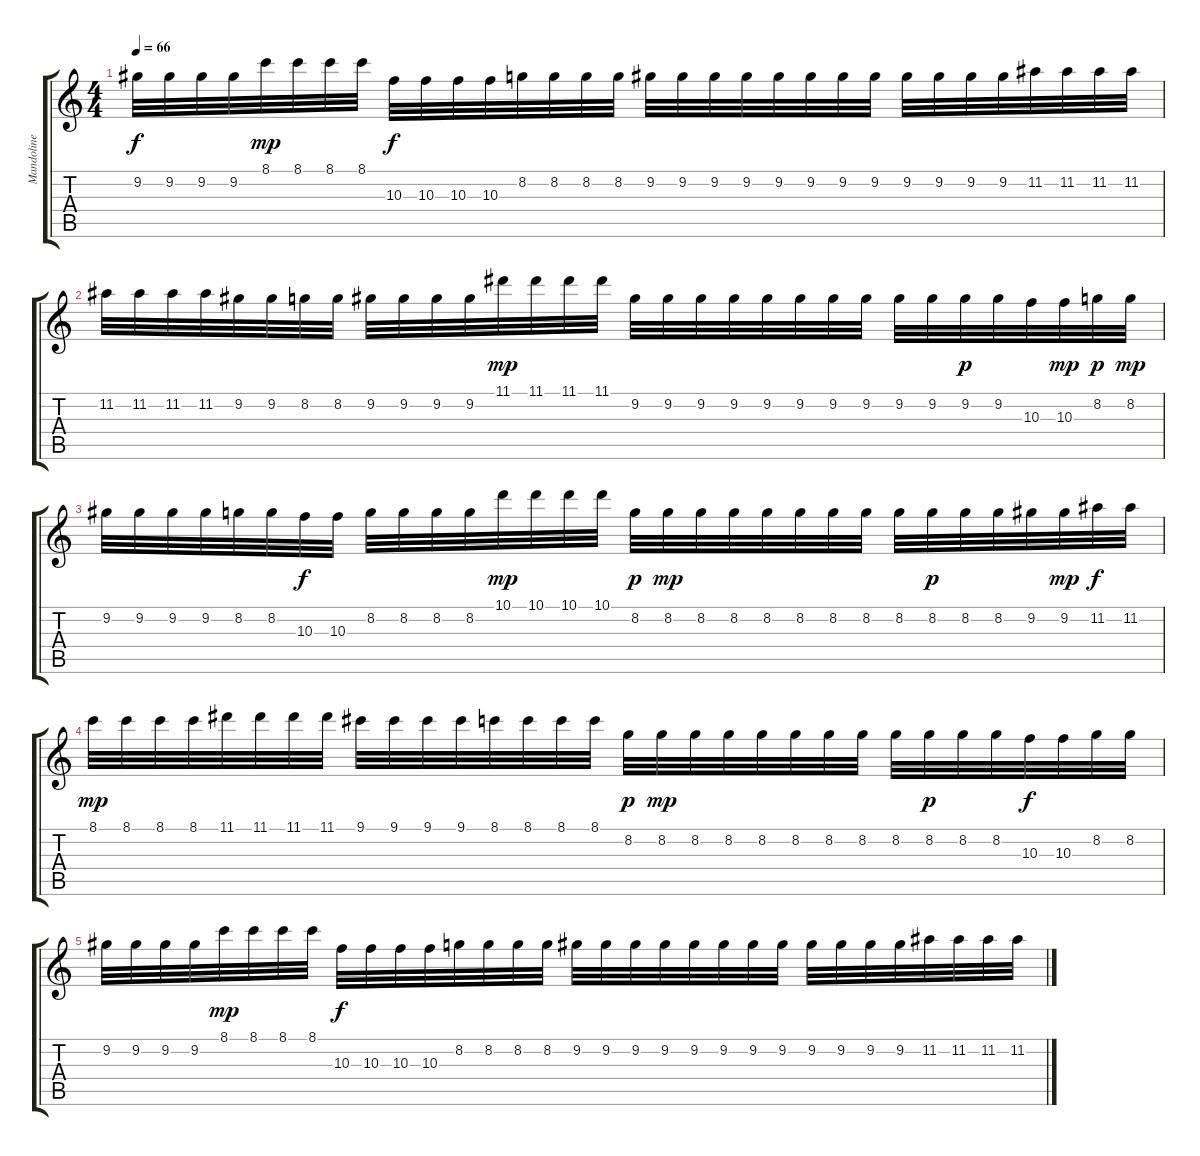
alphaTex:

\track ("Mandoline" "Mandoline") {instrument acousticguitarsteel}
\staff {score tabs}
\tuning (E4 B3 G3 D3 A2 E2) {hide}
\ts (4 4)
\tempo 66
\clef g2
\ks c
9.2.32{dy f} 9.2.32 9.2.32 9.2.32 8.1.32{dy mp} 8.1.32 8.1.32 8.1.32 10.3.32{dy f} 10.3.32 10.3.32 10.3.32 8.2.32 8.2.32 8.2.32 8.2.32 9.2.32 9.2.32 9.2.32 9.2.32 9.2.32 9.2.32 9.2.32 9.2.32 9.2.32 9.2.32 9.2.32 9.2.32 11.2.32 11.2.32 11.2.32 11.2.32 |
11.2.32 11.2.32 11.2.32 11.2.32 9.2.32 9.2.32 8.2.32 8.2.32 9.2.32 9.2.32 9.2.32 9.2.32 11.1.32{dy mp} 11.1.32 11.1.32 11.1.32 9.2.32 9.2.32 9.2.32 9.2.32 9.2.32 9.2.32 9.2.32 9.2.32 9.2.32 9.2.32 9.2.32{dy p} 9.2.32 10.3.32 10.3.32{dy mp} 8.2.32{dy p} 8.2.32{dy mp} |
9.2.32 9.2.32 9.2.32 9.2.32 8.2.32 8.2.32 10.3.32{dy f} 10.3.32 8.2.32 8.2.32 8.2.32 8.2.32 10.1.32{dy mp} 10.1.32 10.1.32 10.1.32 8.2.32{dy p} 8.2.32{dy mp} 8.2.32 8.2.32 8.2.32 8.2.32 8.2.32 8.2.32 8.2.32 8.2.32{dy p} 8.2.32 8.2.32 9.2.32 9.2.32{dy mp} 11.2.32{dy f} 11.2.32 |
8.1.32{dy mp} 8.1.32 8.1.32 8.1.32 11.1.32 11.1.32 11.1.32 11.1.32 9.1.32 9.1.32 9.1.32 9.1.32 8.1.32 8.1.32 8.1.32 8.1.32 8.2.32{dy p} 8.2.32{dy mp} 8.2.32 8.2.32 8.2.32 8.2.32 8.2.32 8.2.32 8.2.32 8.2.32{dy p} 8.2.32 8.2.32 10.3.32{dy f} 10.3.32 8.2.32 8.2.32 |
9.2.32{volume 0} 9.2.32 9.2.32 9.2.32 8.1.32{dy mp} 8.1.32 8.1.32 8.1.32 10.3.32{dy f} 10.3.32 10.3.32 10.3.32 8.2.32 8.2.32 8.2.32 8.2.32 9.2.32 9.2.32 9.2.32 9.2.32 9.2.32 9.2.32 9.2.32 9.2.32 9.2.32 9.2.32 9.2.32 9.2.32 11.2.32 11.2.32 11.2.32 11.2.32
